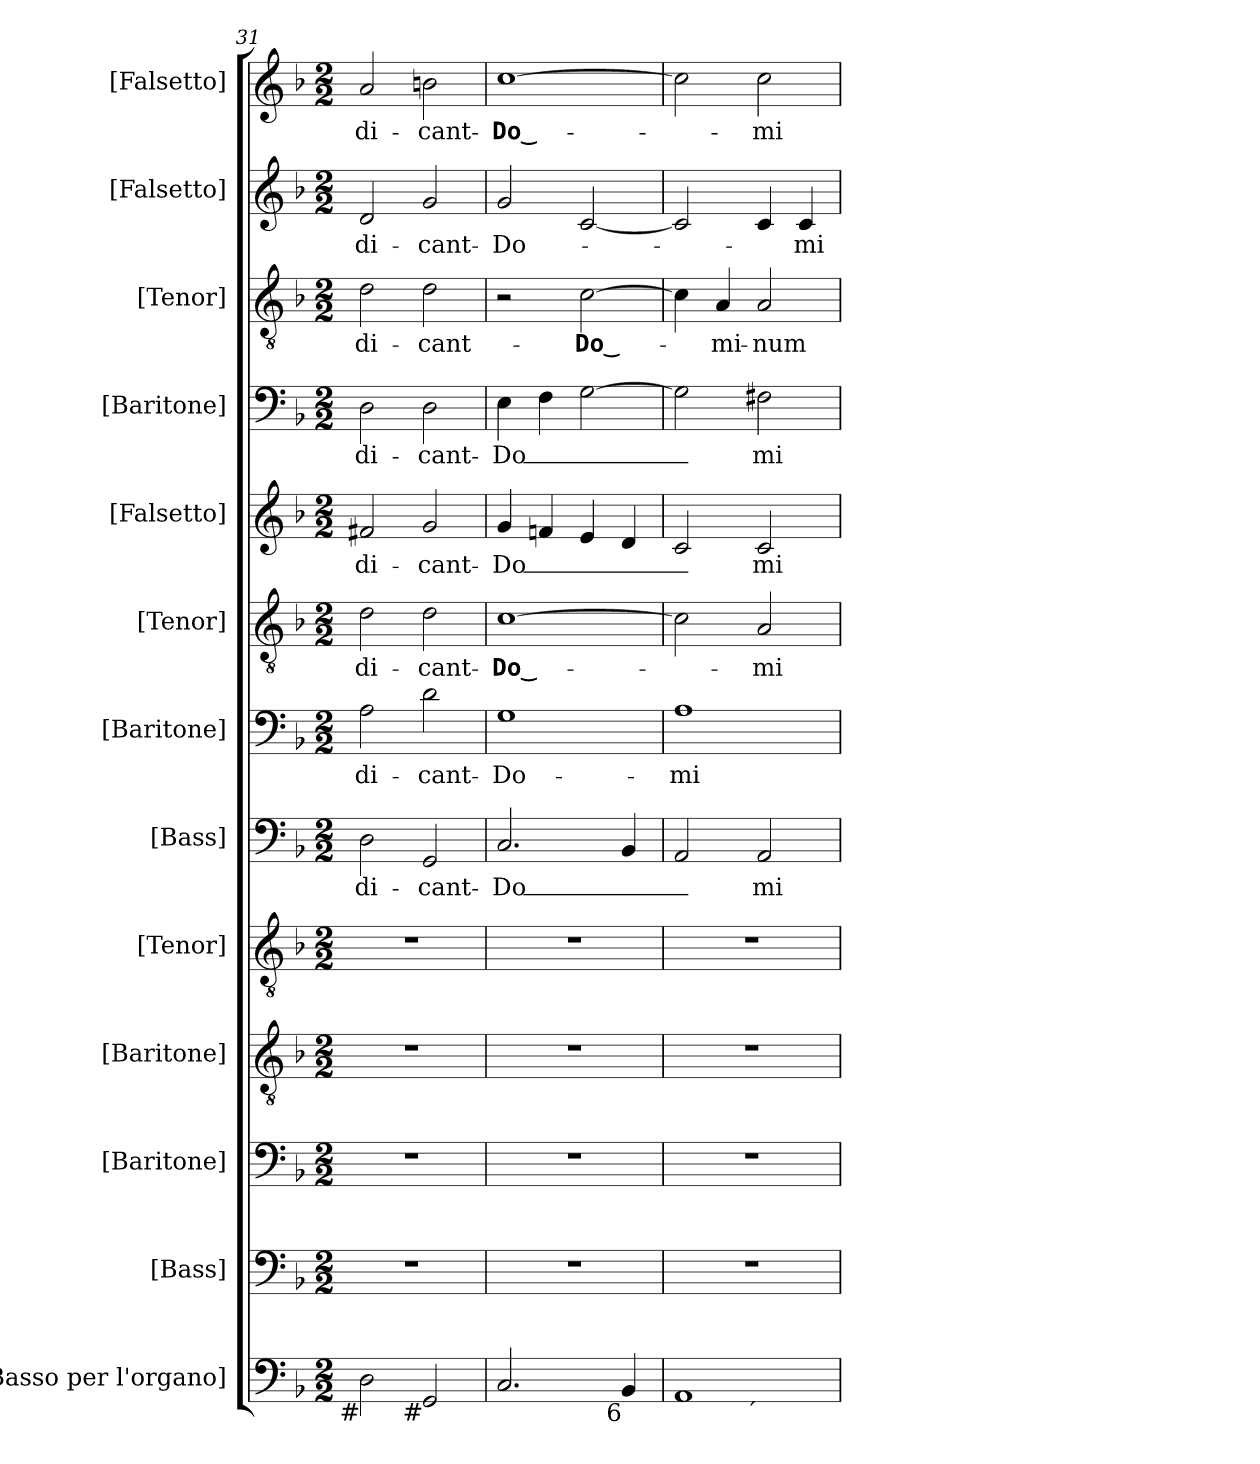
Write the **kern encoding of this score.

**kern	**kern	**kern	**kern	**kern	**kern	**text	**kern	**text	**kern	**text	**kern	**text	**kern	**text	**kern	**text	**kern	**text	**kern	**text
*part13	*part12	*part11	*part10	*part9	*part8	*part8	*part7	*part7	*part6	*part6	*part5	*part5	*part4	*part4	*part3	*part3	*part2	*part2	*part1	*part1
*staff13	*staff12	*staff11	*staff10	*staff9	*staff8	*staff8	*staff7	*staff7	*staff6	*staff6	*staff5	*staff5	*staff4	*staff4	*staff3	*staff3	*staff2	*staff2	*staff1	*staff1
*I"[Basso per l'organo]	*I"[Bass]	*I"[Baritone]	*I"[Baritone]	*I"[Tenor]	*I"[Bass]	*	*I"[Baritone]	*	*I"[Tenor]	*	*I"[Falsetto]	*	*I"[Baritone]	*	*I"[Tenor]	*	*I"[Falsetto]	*	*I"[Falsetto]	*
*	*I'B.	*I'Bar.	*I'Bar.	*I'T.	*I'B.	*	*I'Bar.	*	*I'T.	*	*I'A.	*	*I'Bar.	*	*I'T.	*	*I'A.	*	*I'A.	*
*clefF4	*clefF4	*clefF4	*clefGv2	*clefGv2	*clefF4	*	*clefF4	*	*clefGv2	*	*clefG2	*	*clefF4	*	*clefGv2	*	*clefG2	*	*clefG2	*
*	*	*	*ITrd7c12	*ITrd7c12	*	*	*	*	*ITrd7c12	*	*	*	*	*	*ITrd7c12	*	*	*	*	*
*k[b-]	*k[b-]	*k[b-]	*k[b-]	*k[b-]	*k[b-]	*	*k[b-]	*	*k[b-]	*	*k[b-]	*	*k[b-]	*	*k[b-]	*	*k[b-]	*	*k[b-]	*
*F:	*F:	*F:	*F:	*F:	*F:	*	*F:	*	*F:	*	*F:	*	*F:	*	*F:	*	*F:	*	*F:	*
*M2/2	*M2/2	*M2/2	*M2/2	*M2/2	*M2/2	*	*M2/2	*	*M2/2	*	*M2/2	*	*M2/2	*	*M2/2	*	*M2/2	*	*M2/2	*
=31	=31	=31	=31	=31	=31	=31	=31	=31	=31	=31	=31	=31	=31	=31	=31	=31	=31	=31	=31	=31
!	!	!	!	!	!	!LO:LY:b:color=#000000	!	!	!	!	!	!	!	!	!	!	!	!	!	!
!	!	!	!	!	!	!	!	!LO:LY:b:color=#000000	!	!	!	!	!	!	!	!	!	!	!	!
!	!	!	!	!	!	!	!	!	!	!LO:LY:b:color=#000000	!	!	!	!	!	!	!	!	!	!
!	!	!	!	!	!	!	!	!	!	!	!	!LO:LY:b:color=#000000	!	!	!	!	!	!	!	!
!	!	!	!	!	!	!	!	!	!	!	!	!	!	!LO:LY:b:color=#000000	!	!	!	!	!	!
!	!	!	!	!	!	!	!	!	!	!	!	!	!	!	!	!LO:LY:b:color=#000000	!	!	!	!
!	!	!	!	!	!	!	!	!	!	!	!	!	!	!	!	!	!	!LO:LY:b:color=#000000	!	!
!LO:TX:b:rj:t=#	!	!	!	!	!	!	!	!	!	!	!	!	!	!	!	!	!	!	!	!
!	!	!	!	!	!	!	!	!	!	!	!	!	!	!	!	!	!	!	!	!LO:LY:b:color=#000000
2Di\	1r	1r	1r	1r	2Di\	-di--	2Ai\	-di--	2Di\	-di--	2f#Xi/	-di--	2Di\	-di--	2Di\	-di--	2di/	-di--	2ai/	-di--
!	!	!	!	!	!	!LO:LY:b:color=#000000	!	!	!	!	!	!	!	!	!	!	!	!	!	!
!	!	!	!	!	!	!	!	!LO:LY:b:color=#000000	!	!	!	!	!	!	!	!	!	!	!	!
!	!	!	!	!	!	!	!	!	!	!LO:LY:b:color=#000000	!	!	!	!	!	!	!	!	!	!
!	!	!	!	!	!	!	!	!	!	!	!	!LO:LY:b:color=#000000	!	!	!	!	!	!	!	!
!	!	!	!	!	!	!	!	!	!	!	!	!	!	!LO:LY:b:color=#000000	!	!	!	!	!	!
!	!	!	!	!	!	!	!	!	!	!	!	!	!	!	!	!LO:LY:b:color=#000000	!	!	!	!
!	!	!	!	!	!	!	!	!	!	!	!	!	!	!	!	!	!	!LO:LY:b:color=#000000	!	!
!LO:TX:b:rj:t=#	!	!	!	!	!	!	!	!	!	!	!	!	!	!	!	!	!	!	!	!
!	!	!	!	!	!	!	!	!	!	!	!	!	!	!	!	!	!	!	!	!LO:LY:b:color=#000000
2GGi/	.	.	.	.	2GGi/	-cant-	2di\	-cant-	2Di\	-cant-	2gi/	-cant-	2Di\	-cant-	2Di\	-cant-	2gi/	-cant-	2bni\	-cant-
=32	=32	=32	=32	=32	=32	=32	=32	=32	=32	=32	=32	=32	=32	=32	=32	=32	=32	=32	=32	=32
!	!	!	!	!	!	!LO:LY:b:color=#000000	!	!	!	!	!	!	!	!	!	!	!	!	!	!
!	!	!	!	!	!	!	!	!LO:LY:b:color=#000000	!	!	!	!	!	!	!	!	!	!	!	!
!	!	!	!	!	!	!	!	!	!	!LO:LY:b:color=#000000	!	!	!	!	!	!	!	!	!	!
!	!	!	!	!	!	!	!	!	!	!	!	!LO:LY:b:color=#000000	!	!	!	!	!	!	!	!
!	!	!	!	!	!	!	!	!	!	!	!	!	!	!LO:LY:b:color=#000000	!	!	!	!	!	!
!	!	!	!	!	!	!	!	!	!	!	!	!	!	!	!	!	!	!LO:LY:b:color=#000000	!	!
!	!	!	!	!	!	!	!	!	!	!	!	!	!	!	!	!	!	!	!	!LO:LY:b:color=#000000
2.Ci/	1r	1r	1r	1r	2.Ci/	-Do_-	1Gi	-Do--	[1Ci	-Do_--	4gi/	-Do_-	4Ei\	-Do_-	2r	.	2gi/	-Do-	[1cci	-Do_--
.	.	.	.	.	.	.	.	.	.	.	4fni/	.	4Fi\	.	.	.	.	.	.	.
!	!	!	!	!	!	!	!	!	!	!	!	!	!	!	!	!LO:LY:b:color=#000000	!	!	!	!
.	.	.	.	.	.	.	.	.	.	.	4ei/	.	[2Gi\	.	[2Ci\	-Do_--	[2ci/	.	.	.
!LO:TX:b:rj:t=6	!	!	!	!	!	!	!	!	!	!	!	!	!	!	!	!	!	!	!	!
4BB-i/	.	.	.	.	4BB-i/	.	.	.	.	.	4di/	.	.	.	.	.	.	.	.	.
=33	=33	=33	=33	=33	=33	=33	=33	=33	=33	=33	=33	=33	=33	=33	=33	=33	=33	=33	=33	=33
!LO:TX:b:rj:t=7	!	!	!	!	!	!	!	!	!	!	!	!	!	!	!	!	!	!	!	!
!	!	!	!	!	!	!	!	!LO:LY:b:color=#000000	!	!	!	!	!	!	!	!	!	!	!	!
*^	*	*	*	*	*	*	*	*	*	*	*	*	*	*	*	*	*	*	*	*
1AAi	2ryy	1r	1r	1r	1r	2AAi/	.	1Ai	-mi--	2Ci\]	.	2ci/	.	2Gi\]	.	4Ci\]	.	2ci/]	.	2cci\]	.
!	!	!	!	!	!	!	!	!	!	!	!	!	!	!	!	!	!LO:LY:b:color=#000000	!	!	!	!
.	.	.	.	.	.	.	.	.	.	.	.	.	.	.	.	4AAi/	-mi--	.	.	.	.
!	!	!	!	!	!	!	!LO:LY:b:color=#000000	!	!	!	!	!	!	!	!	!	!	!	!	!	!
!	!	!	!	!	!	!	!	!	!	!	!LO:LY:b:color=#000000	!	!	!	!	!	!	!	!	!	!
!	!	!	!	!	!	!	!	!	!	!	!	!	!LO:LY:b:color=#000000	!	!	!	!	!	!	!	!
!	!	!	!	!	!	!	!	!	!	!	!	!	!	!	!LO:LY:b:color=#000000	!	!	!	!	!	!
!	!	!	!	!	!	!	!	!	!	!	!	!	!	!	!	!	!LO:LY:b:color=#000000	!	!	!	!
!	!LO:TX:b:rj:t=´	!	!	!	!	!	!	!	!	!	!	!	!	!	!	!	!	!	!	!	!
!	!	!	!	!	!	!	!	!	!	!	!	!	!	!	!	!	!	!	!	!	!LO:LY:b:color=#000000
.	2ryy	.	.	.	.	2AAi/	-mi--	.	.	2AAi/	-mi--	2ci/	-mi--	2F#Xi\	-mi--	2AAi/	-num-	4ci/	.	2cci\	-mi--
!	!	!	!	!	!	!	!	!	!	!	!	!	!	!	!	!	!	!	!LO:LY:b:color=#000000	!	!
.	.	.	.	.	.	.	.	.	.	.	.	.	.	.	.	.	.	4ci/	-mi-	.	.
*v	*v	*	*	*	*	*	*	*	*	*	*	*	*	*	*	*	*	*	*	*	*
=	=	=	=	=	=	=	=	=	=	=	=	=	=	=	=	=	=	=	=	=
*-	*-	*-	*-	*-	*-	*-	*-	*-	*-	*-	*-	*-	*-	*-	*-	*-	*-	*-	*-	*-
